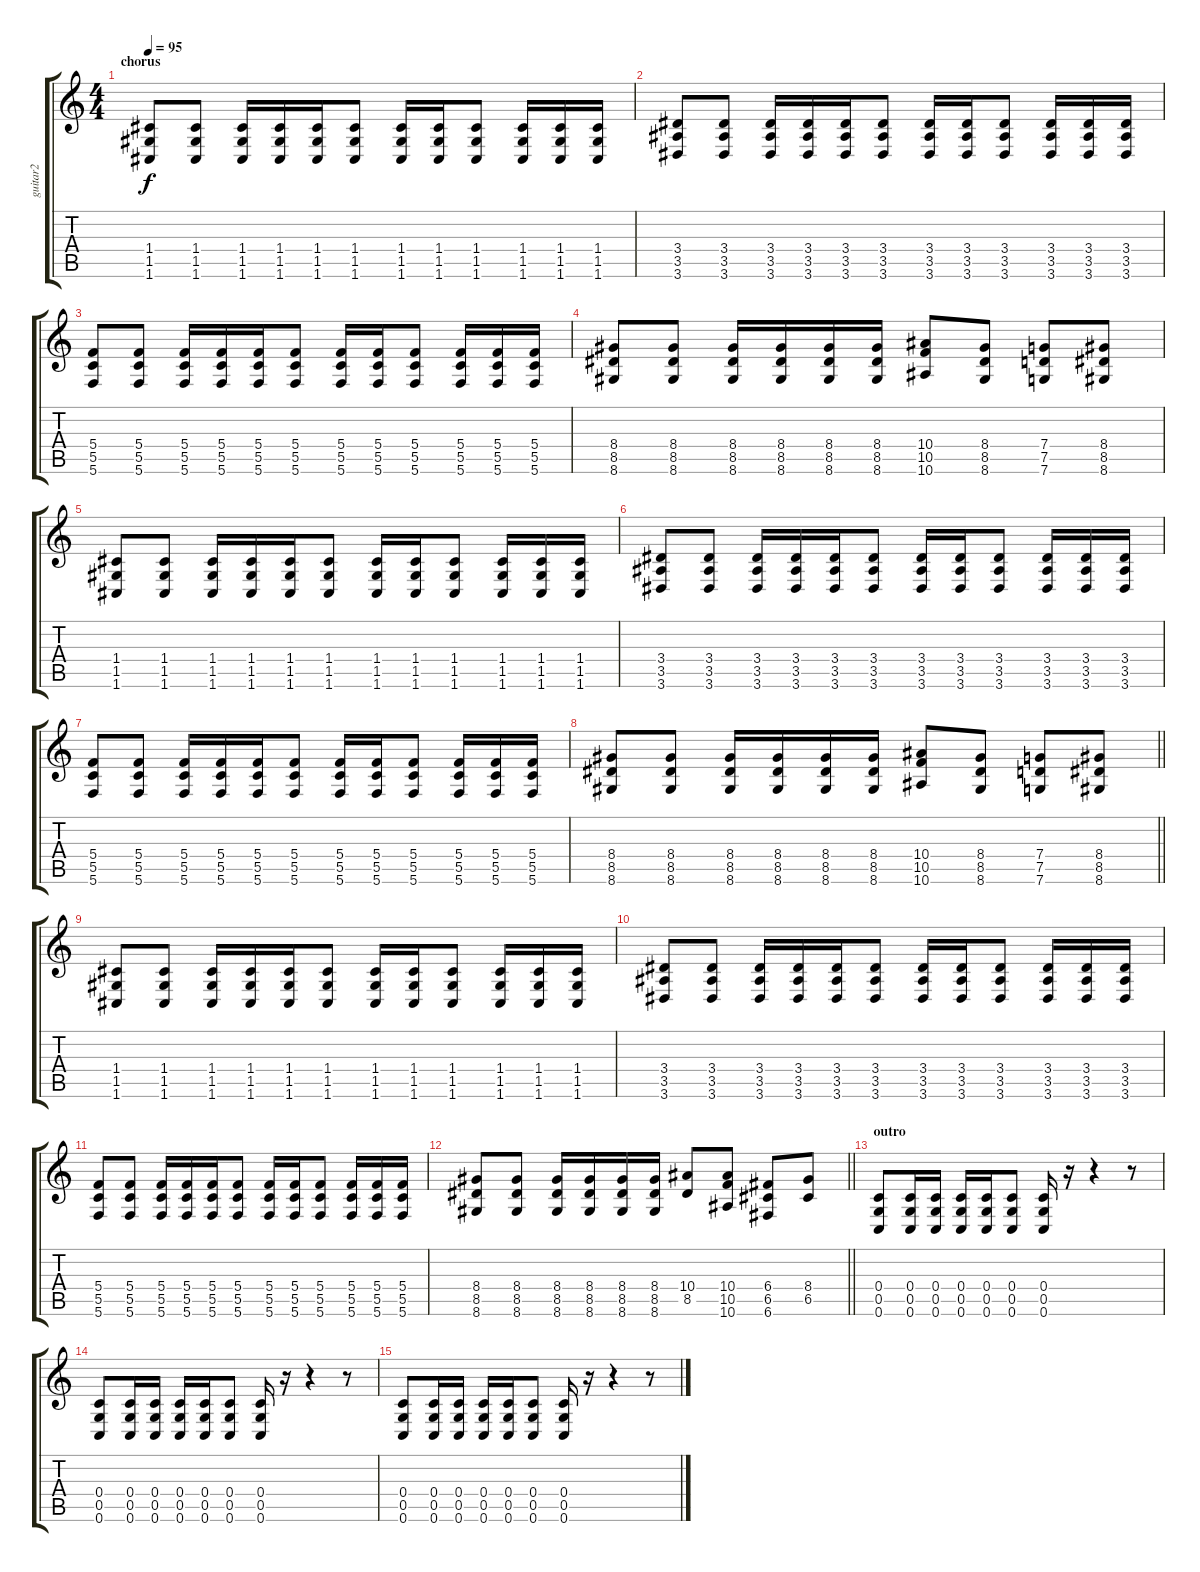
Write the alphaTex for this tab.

\track ("guitar2" "guitar2") {instrument acousticguitarsteel}
\staff {score tabs}
\tuning (D4 A3 F3 C3 G2 C2) {hide}
\ts (4 4)
\section ("" "chorus")
\tempo 95
\clef g2
\ks c
(1.4 1.5 1.6).8{dy f volume 12} (1.4 1.5 1.6).8 (1.4 1.5 1.6).16 (1.4 1.5 1.6).16 (1.4 1.5 1.6).16 (1.4 1.5 1.6).8 (1.4 1.5 1.6).16 (1.4 1.5 1.6).16 (1.4 1.5 1.6).8 (1.4 1.5 1.6).16 (1.4 1.5 1.6).16 (1.4 1.5 1.6).16 |
(3.4 3.5 3.6).8 (3.4 3.5 3.6).8 (3.4 3.5 3.6).16 (3.4 3.5 3.6).16 (3.4 3.5 3.6).16 (3.4 3.5 3.6).8 (3.4 3.5 3.6).16 (3.4 3.5 3.6).16 (3.4 3.5 3.6).8 (3.4 3.5 3.6).16 (3.4 3.5 3.6).16 (3.4 3.5 3.6).16 |
(5.4 5.5 5.6).8 (5.4 5.5 5.6).8 (5.4 5.5 5.6).16 (5.4 5.5 5.6).16 (5.4 5.5 5.6).16 (5.4 5.5 5.6).8 (5.4 5.5 5.6).16 (5.4 5.5 5.6).16 (5.4 5.5 5.6).8 (5.4 5.5 5.6).16 (5.4 5.5 5.6).16 (5.4 5.5 5.6).16 |
(8.4 8.5 8.6).8 (8.4 8.5 8.6).8 (8.4 8.5 8.6).16 (8.4 8.5 8.6).16 (8.4 8.5 8.6).16 (8.4 8.5 8.6).16 (10.4 10.5 10.6).8 (8.4 8.5 8.6).8 (7.4 7.5 7.6).8 (8.4 8.5 8.6).8 |
(1.4 1.5 1.6).8{volume 12} (1.4 1.5 1.6).8 (1.4 1.5 1.6).16 (1.4 1.5 1.6).16 (1.4 1.5 1.6).16 (1.4 1.5 1.6).8 (1.4 1.5 1.6).16 (1.4 1.5 1.6).16 (1.4 1.5 1.6).8 (1.4 1.5 1.6).16 (1.4 1.5 1.6).16 (1.4 1.5 1.6).16 |
(3.4 3.5 3.6).8 (3.4 3.5 3.6).8 (3.4 3.5 3.6).16 (3.4 3.5 3.6).16 (3.4 3.5 3.6).16 (3.4 3.5 3.6).8 (3.4 3.5 3.6).16 (3.4 3.5 3.6).16 (3.4 3.5 3.6).8 (3.4 3.5 3.6).16 (3.4 3.5 3.6).16 (3.4 3.5 3.6).16 |
(5.4 5.5 5.6).8 (5.4 5.5 5.6).8 (5.4 5.5 5.6).16 (5.4 5.5 5.6).16 (5.4 5.5 5.6).16 (5.4 5.5 5.6).8 (5.4 5.5 5.6).16 (5.4 5.5 5.6).16 (5.4 5.5 5.6).8 (5.4 5.5 5.6).16 (5.4 5.5 5.6).16 (5.4 5.5 5.6).16 |
\barLineRight lightlight
(8.4 8.5 8.6).8 (8.4 8.5 8.6).8 (8.4 8.5 8.6).16 (8.4 8.5 8.6).16 (8.4 8.5 8.6).16 (8.4 8.5 8.6).16 (10.4 10.5 10.6).8 (8.4 8.5 8.6).8 (7.4 7.5 7.6).8 (8.4 8.5 8.6).8 |
(1.4 1.5 1.6).8{volume 12} (1.4 1.5 1.6).8 (1.4 1.5 1.6).16 (1.4 1.5 1.6).16 (1.4 1.5 1.6).16 (1.4 1.5 1.6).8 (1.4 1.5 1.6).16 (1.4 1.5 1.6).16 (1.4 1.5 1.6).8 (1.4 1.5 1.6).16 (1.4 1.5 1.6).16 (1.4 1.5 1.6).16 |
(3.4 3.5 3.6).8 (3.4 3.5 3.6).8 (3.4 3.5 3.6).16 (3.4 3.5 3.6).16 (3.4 3.5 3.6).16 (3.4 3.5 3.6).8 (3.4 3.5 3.6).16 (3.4 3.5 3.6).16 (3.4 3.5 3.6).8 (3.4 3.5 3.6).16 (3.4 3.5 3.6).16 (3.4 3.5 3.6).16 |
(5.4 5.5 5.6).8 (5.4 5.5 5.6).8 (5.4 5.5 5.6).16 (5.4 5.5 5.6).16 (5.4 5.5 5.6).16 (5.4 5.5 5.6).8 (5.4 5.5 5.6).16 (5.4 5.5 5.6).16 (5.4 5.5 5.6).8 (5.4 5.5 5.6).16 (5.4 5.5 5.6).16 (5.4 5.5 5.6).16 |
\barLineRight lightlight
(8.4 8.5 8.6).8 (8.4 8.5 8.6).8 (8.4 8.5 8.6).16 (8.4 8.5 8.6).16 (8.4 8.5 8.6).16 (8.4 8.5 8.6).16 (10.4 8.5).8 (10.4 10.5 10.6).8 (6.4 6.5 6.6).8 (8.4 6.5).8 |
\section ("" "outro")
(0.4 0.5 0.6).8 (0.4 0.5 0.6).16 (0.4 0.5 0.6).16 (0.4 0.5 0.6).16 (0.4 0.5 0.6).16 (0.4 0.5 0.6).8 (0.4 0.5 0.6).16 r.16 r.4 r.8 |
(0.4 0.5 0.6).8 (0.4 0.5 0.6).16 (0.4 0.5 0.6).16 (0.4 0.5 0.6).16 (0.4 0.5 0.6).16 (0.4 0.5 0.6).8 (0.4 0.5 0.6).16 r.16 r.4 r.8 |
(0.4 0.5 0.6).8 (0.4 0.5 0.6).16 (0.4 0.5 0.6).16 (0.4 0.5 0.6).16 (0.4 0.5 0.6).16 (0.4 0.5 0.6).8 (0.4 0.5 0.6).16 r.16 r.4 r.8
